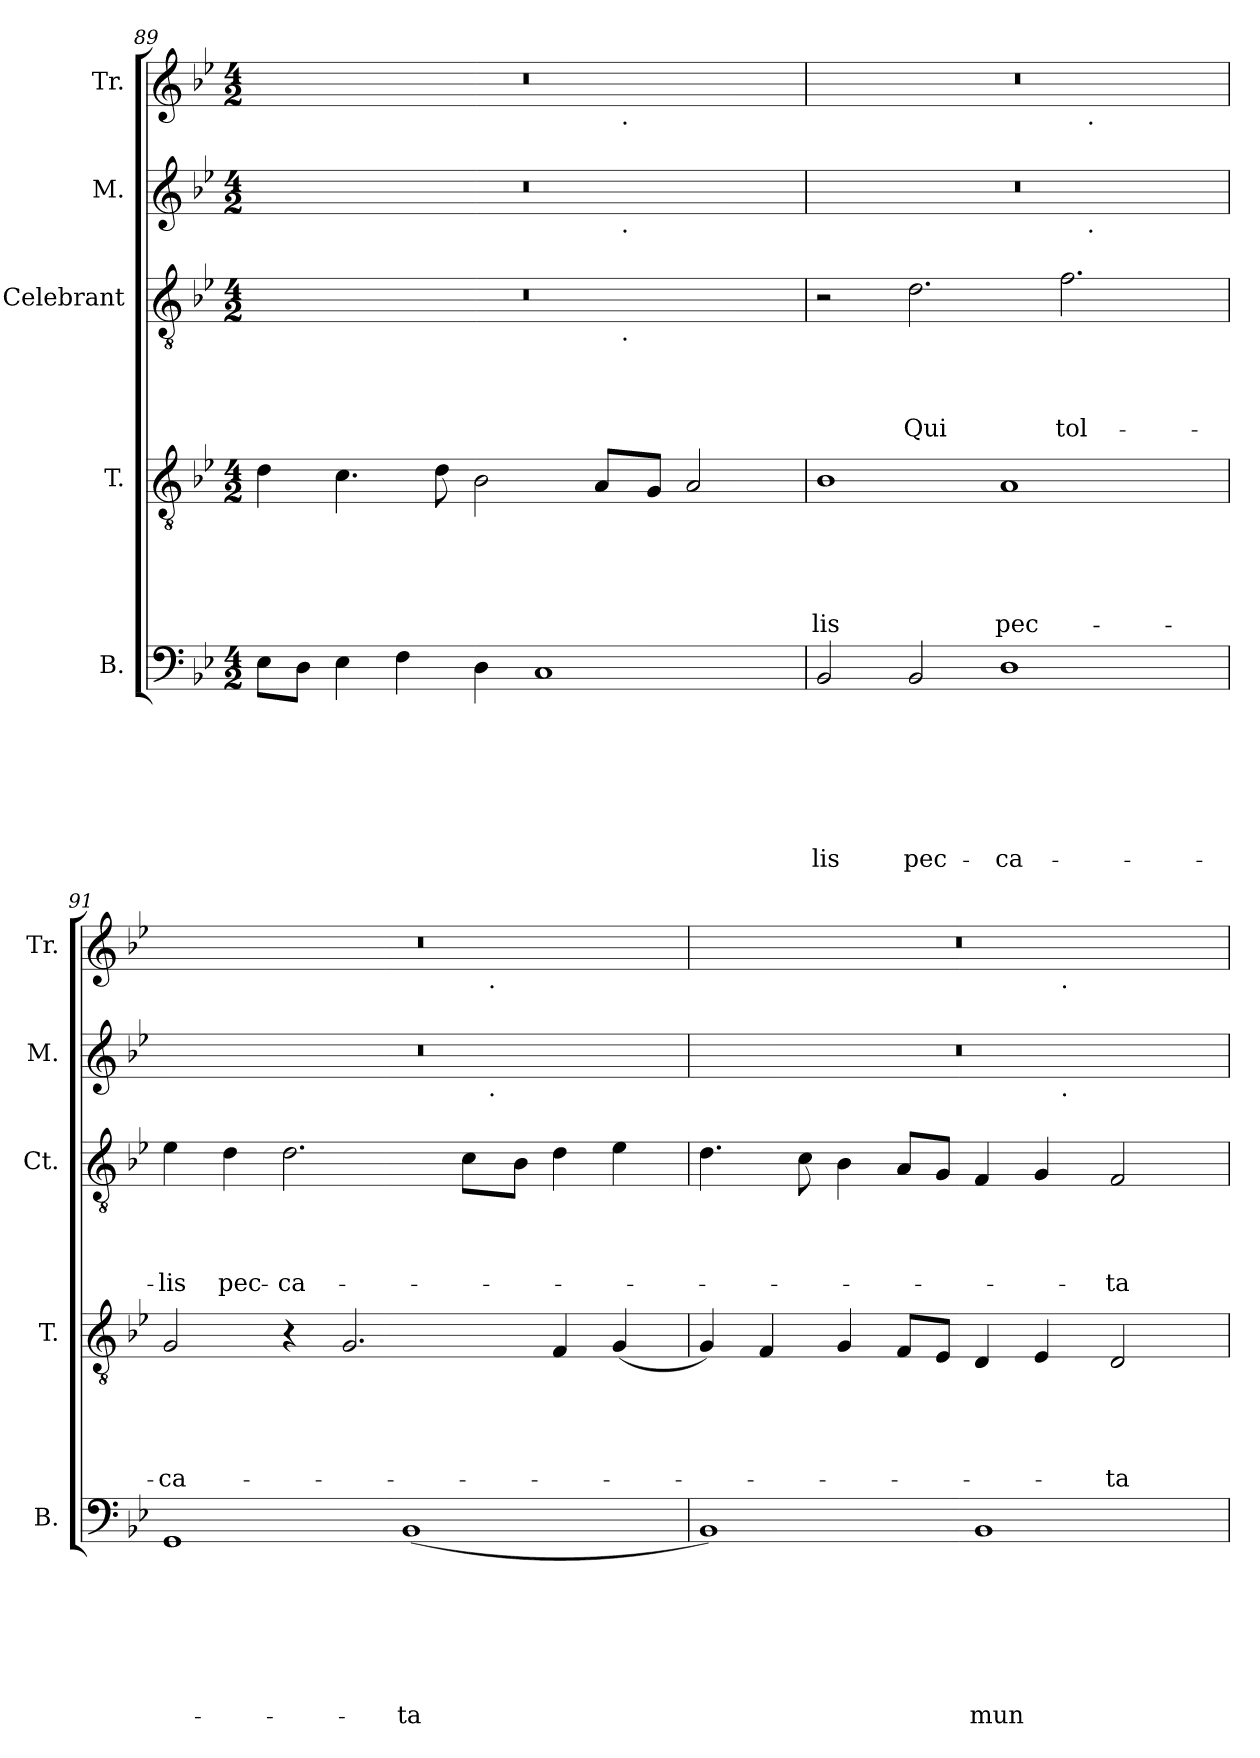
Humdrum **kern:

**kern	**text	**text	**text	**text	**text	**text	**text	**kern	**text	**text	**text	**text	**text	**kern	**text	**text	**text	**text	**kern	**kern
*part5	*part5	*part5	*part5	*part5	*part5	*part5	*part5	*part4	*part4	*part4	*part4	*part4	*part4	*part3	*part3	*part3	*part3	*part3	*part2	*part1
*staff5	*staff5	*staff5	*staff5	*staff5	*staff5	*staff5	*staff5	*staff4	*staff4	*staff4	*staff4	*staff4	*staff4	*staff3	*staff3	*staff3	*staff3	*staff3	*staff2	*staff1
*I"B.	*	*	*	*	*	*	*	*I"T.	*	*	*	*	*	*I"Celebrant	*	*	*	*	*I"M.	*I"Tr.
*I'B.	*	*	*	*	*	*	*	*I'T.	*	*	*	*	*	*I'Ct.	*	*	*	*	*I'M.	*I'Tr.
*clefF4	*	*	*	*	*	*	*	*clefGv2	*	*	*	*	*	*clefGv2	*	*	*	*	*clefG2	*clefG2
*k[b-e-]	*	*	*	*	*	*	*	*k[b-e-]	*	*	*	*	*	*k[b-e-]	*	*	*	*	*k[b-e-]	*k[b-e-]
*B-:	*	*	*	*	*	*	*	*B-:	*	*	*	*	*	*B-:	*	*	*	*	*B-:	*B-:
*M4/2	*	*	*	*	*	*	*	*M4/2	*	*	*	*	*	*M4/2	*	*	*	*	*M4/2	*M4/2
=89	=89	=89	=89	=89	=89	=89	=89	=89	=89	=89	=89	=89	=89	=89	=89	=89	=89	=89	=89	=89
*	*	*	*	*	*	*	*	*	*	*	*	*	*	*^	*	*	*	*	*^	*^
8E-\L	.	.	.	.	.	.	.	4d\	.	.	.	.	.	0r	1ryy	.	.	.	.	0r	1ryy	0r	1ryy
8D\J	.	.	.	.	.	.	.	.	.	.	.	.	.	.	.	.	.	.	.	.	.	.	.
4E-\	.	.	.	.	.	.	.	4.c\	.	.	.	.	.	.	.	.	.	.	.	.	.	.	.
4F\	.	.	.	.	.	.	.	.	.	.	.	.	.	.	.	.	.	.	.	.	.	.	.
.	.	.	.	.	.	.	.	8d\	.	.	.	.	.	.	.	.	.	.	.	.	.	.	.
4D\	.	.	.	.	.	.	.	2B-\	.	.	.	.	.	.	.	.	.	.	.	.	.	.	.
1C	.	.	.	.	.	.	.	.	.	.	.	.	.	.	4ryy	.	.	.	.	.	4ryy	.	4ryy
.	.	.	.	.	.	.	.	8A/L	.	.	.	.	.	.	16ryy	.	.	.	.	.	16ryy	.	16ryy
!	!	!	!	!	!	!	!	!	!	!	!	!	!	!	!	!	!	!	!	!	!	!	!LO:TX:b:t=.
!	!	!	!	!	!	!	!	!	!	!	!	!	!	!	!	!	!	!	!	!	!LO:TX:b:t=.	!	!
!	!	!	!	!	!	!	!	!	!	!	!	!	!	!	!LO:TX:b:t=.	!	!	!	!	!	!	!	!
.	.	.	.	.	.	.	.	.	.	.	.	.	.	.	2ryy	.	.	.	.	.	2ryy	.	2ryy
.	.	.	.	.	.	.	.	8G/J	.	.	.	.	.	.	.	.	.	.	.	.	.	.	.
.	.	.	.	.	.	.	.	2A/	.	.	.	.	.	.	.	.	.	.	.	.	.	.	.
.	.	.	.	.	.	.	.	.	.	.	.	.	.	.	8.ryy	.	.	.	.	.	8.ryy	.	8.ryy
=90	=90	=90	=90	=90	=90	=90	=90	=90	=90	=90	=90	=90	=90	=90	=90	=90	=90	=90	=90	=90	=90	=90	=90
!	!	!	!	!	!	!	!LO:LY:b	!	!	!	!	!	!LO:LY:b	!	!	!	!	!	!	!	!	!	!
*	*	*	*	*	*	*	*	*	*	*	*	*	*	*v	*v	*	*	*	*	*	*	*	*
2BB-/	.	.	.	.	.	.	-lis	1B-	.	.	.	.	-lis	2r	.	.	.	.	0r	1ryy	0r	1ryy
!	!	!	!	!	!	!	!LO:LY:b	!	!	!	!	!	!	!	!	!	!	!LO:LY:b	!	!	!	!
2BB-/	.	.	.	.	.	.	pec-	.	.	.	.	.	.	2.d\	.	.	.	Qui	.	.	.	.
!	!	!	!	!	!	!	!LO:LY:b	!	!	!	!	!	!LO:LY:b	!	!	!	!	!	!	!	!	!
1D	.	.	.	.	.	.	-ca-	1A	.	.	.	.	pec-	.	.	.	.	.	.	4ryy	.	4ryy
!	!	!	!	!	!	!	!	!	!	!	!	!	!	!	!	!	!	!LO:LY:b	!	!	!	!
.	.	.	.	.	.	.	.	.	.	.	.	.	.	2.f\	.	.	.	tol-	.	16ryy	.	16ryy
!	!	!	!	!	!	!	!	!	!	!	!	!	!	!	!	!	!	!	!	!	!	!LO:TX:b:t=.
!	!	!	!	!	!	!	!	!	!	!	!	!	!	!	!	!	!	!	!	!LO:TX:b:t=.	!	!
.	.	.	.	.	.	.	.	.	.	.	.	.	.	.	.	.	.	.	.	2ryy	.	2ryy
.	.	.	.	.	.	.	.	.	.	.	.	.	.	.	.	.	.	.	.	8.ryy	.	8.ryy
=91	=91	=91	=91	=91	=91	=91	=91	=91	=91	=91	=91	=91	=91	=91	=91	=91	=91	=91	=91	=91	=91	=91
!	!	!	!	!	!	!	!	!	!	!	!	!	!LO:LY:b	!	!	!	!	!LO:LY:b	!	!	!	!
1GG	.	.	.	.	.	.	.	2G/	.	.	.	.	-ca-	4e-\	.	.	.	-lis	0r	1ryy	0r	1ryy
!	!	!	!	!	!	!	!	!	!	!	!	!	!	!	!	!	!	!LO:LY:b	!	!	!	!
.	.	.	.	.	.	.	.	.	.	.	.	.	.	4d\	.	.	.	pec-	.	.	.	.
!	!	!	!	!	!	!	!	!	!	!	!	!	!	!	!	!	!	!LO:LY:b:rj	!	!	!	!
.	.	.	.	.	.	.	.	4r	.	.	.	.	.	2.d\	.	.	.	-ca-	.	.	.	.
.	.	.	.	.	.	.	.	2.G/	.	.	.	.	.	.	.	.	.	.	.	.	.	.
!	!	!	!	!	!	!	!LO:LY:b	!	!	!	!	!	!	!	!	!	!	!	!	!	!	!
(<1BB-	.	.	.	.	.	.	-ta	.	.	.	.	.	.	.	.	.	.	.	.	4ryy	.	4ryy
.	.	.	.	.	.	.	.	.	.	.	.	.	.	8c\L	.	.	.	.	.	16ryy	.	16ryy
!	!	!	!	!	!	!	!	!	!	!	!	!	!	!	!	!	!	!	!	!	!	!LO:TX:b:t=.
!	!	!	!	!	!	!	!	!	!	!	!	!	!	!	!	!	!	!	!	!LO:TX:b:t=.	!	!
.	.	.	.	.	.	.	.	.	.	.	.	.	.	.	.	.	.	.	.	2ryy	.	2ryy
.	.	.	.	.	.	.	.	.	.	.	.	.	.	8B-\J	.	.	.	.	.	.	.	.
.	.	.	.	.	.	.	.	4F/	.	.	.	.	.	4d\	.	.	.	.	.	.	.	.
.	.	.	.	.	.	.	.	(<4G/	.	.	.	.	.	4e-\	.	.	.	.	.	.	.	.
.	.	.	.	.	.	.	.	.	.	.	.	.	.	.	.	.	.	.	.	8.ryy	.	8.ryy
=92	=92	=92	=92	=92	=92	=92	=92	=92	=92	=92	=92	=92	=92	=92	=92	=92	=92	=92	=92	=92	=92	=92
1BB-)	.	.	.	.	.	.	.	4G/)	.	.	.	.	.	4.d\	.	.	.	.	0r	1ryy	0r	1ryy
.	.	.	.	.	.	.	.	4F/	.	.	.	.	.	.	.	.	.	.	.	.	.	.
.	.	.	.	.	.	.	.	.	.	.	.	.	.	8c\	.	.	.	.	.	.	.	.
.	.	.	.	.	.	.	.	4G/	.	.	.	.	.	4B-\	.	.	.	.	.	.	.	.
.	.	.	.	.	.	.	.	8F/L	.	.	.	.	.	8A/L	.	.	.	.	.	.	.	.
.	.	.	.	.	.	.	.	8E-/J	.	.	.	.	.	8G/J	.	.	.	.	.	.	.	.
!	!	!	!	!	!	!	!LO:LY:b	!	!	!	!	!	!	!	!	!	!	!	!	!	!	!
1BB-	.	.	.	.	.	.	mun-	4D/	.	.	.	.	.	4F/	.	.	.	.	.	4ryy	.	4ryy
.	.	.	.	.	.	.	.	4E-/	.	.	.	.	.	4G/	.	.	.	.	.	16ryy	.	16ryy
!	!	!	!	!	!	!	!	!	!	!	!	!	!	!	!	!	!	!	!	!	!	!LO:TX:b:t=.
!	!	!	!	!	!	!	!	!	!	!	!	!	!	!	!	!	!	!	!	!LO:TX:b:t=.	!	!
.	.	.	.	.	.	.	.	.	.	.	.	.	.	.	.	.	.	.	.	2ryy	.	2ryy
!	!	!	!	!	!	!	!	!	!	!	!	!	!LO:LY:b	!	!	!	!	!LO:LY:b	!	!	!	!
.	.	.	.	.	.	.	.	2D/	.	.	.	.	-ta	2F/	.	.	.	-ta	.	.	.	.
.	.	.	.	.	.	.	.	.	.	.	.	.	.	.	.	.	.	.	.	8.ryy	.	8.ryy
*	*	*	*	*	*	*	*	*	*	*	*	*	*	*	*	*	*	*	*v	*v	*	*
*	*	*	*	*	*	*	*	*	*	*	*	*	*	*	*	*	*	*	*	*v	*v
=	=	=	=	=	=	=	=	=	=	=	=	=	=	=	=	=	=	=	=	=
*-	*-	*-	*-	*-	*-	*-	*-	*-	*-	*-	*-	*-	*-	*-	*-	*-	*-	*-	*-	*-
